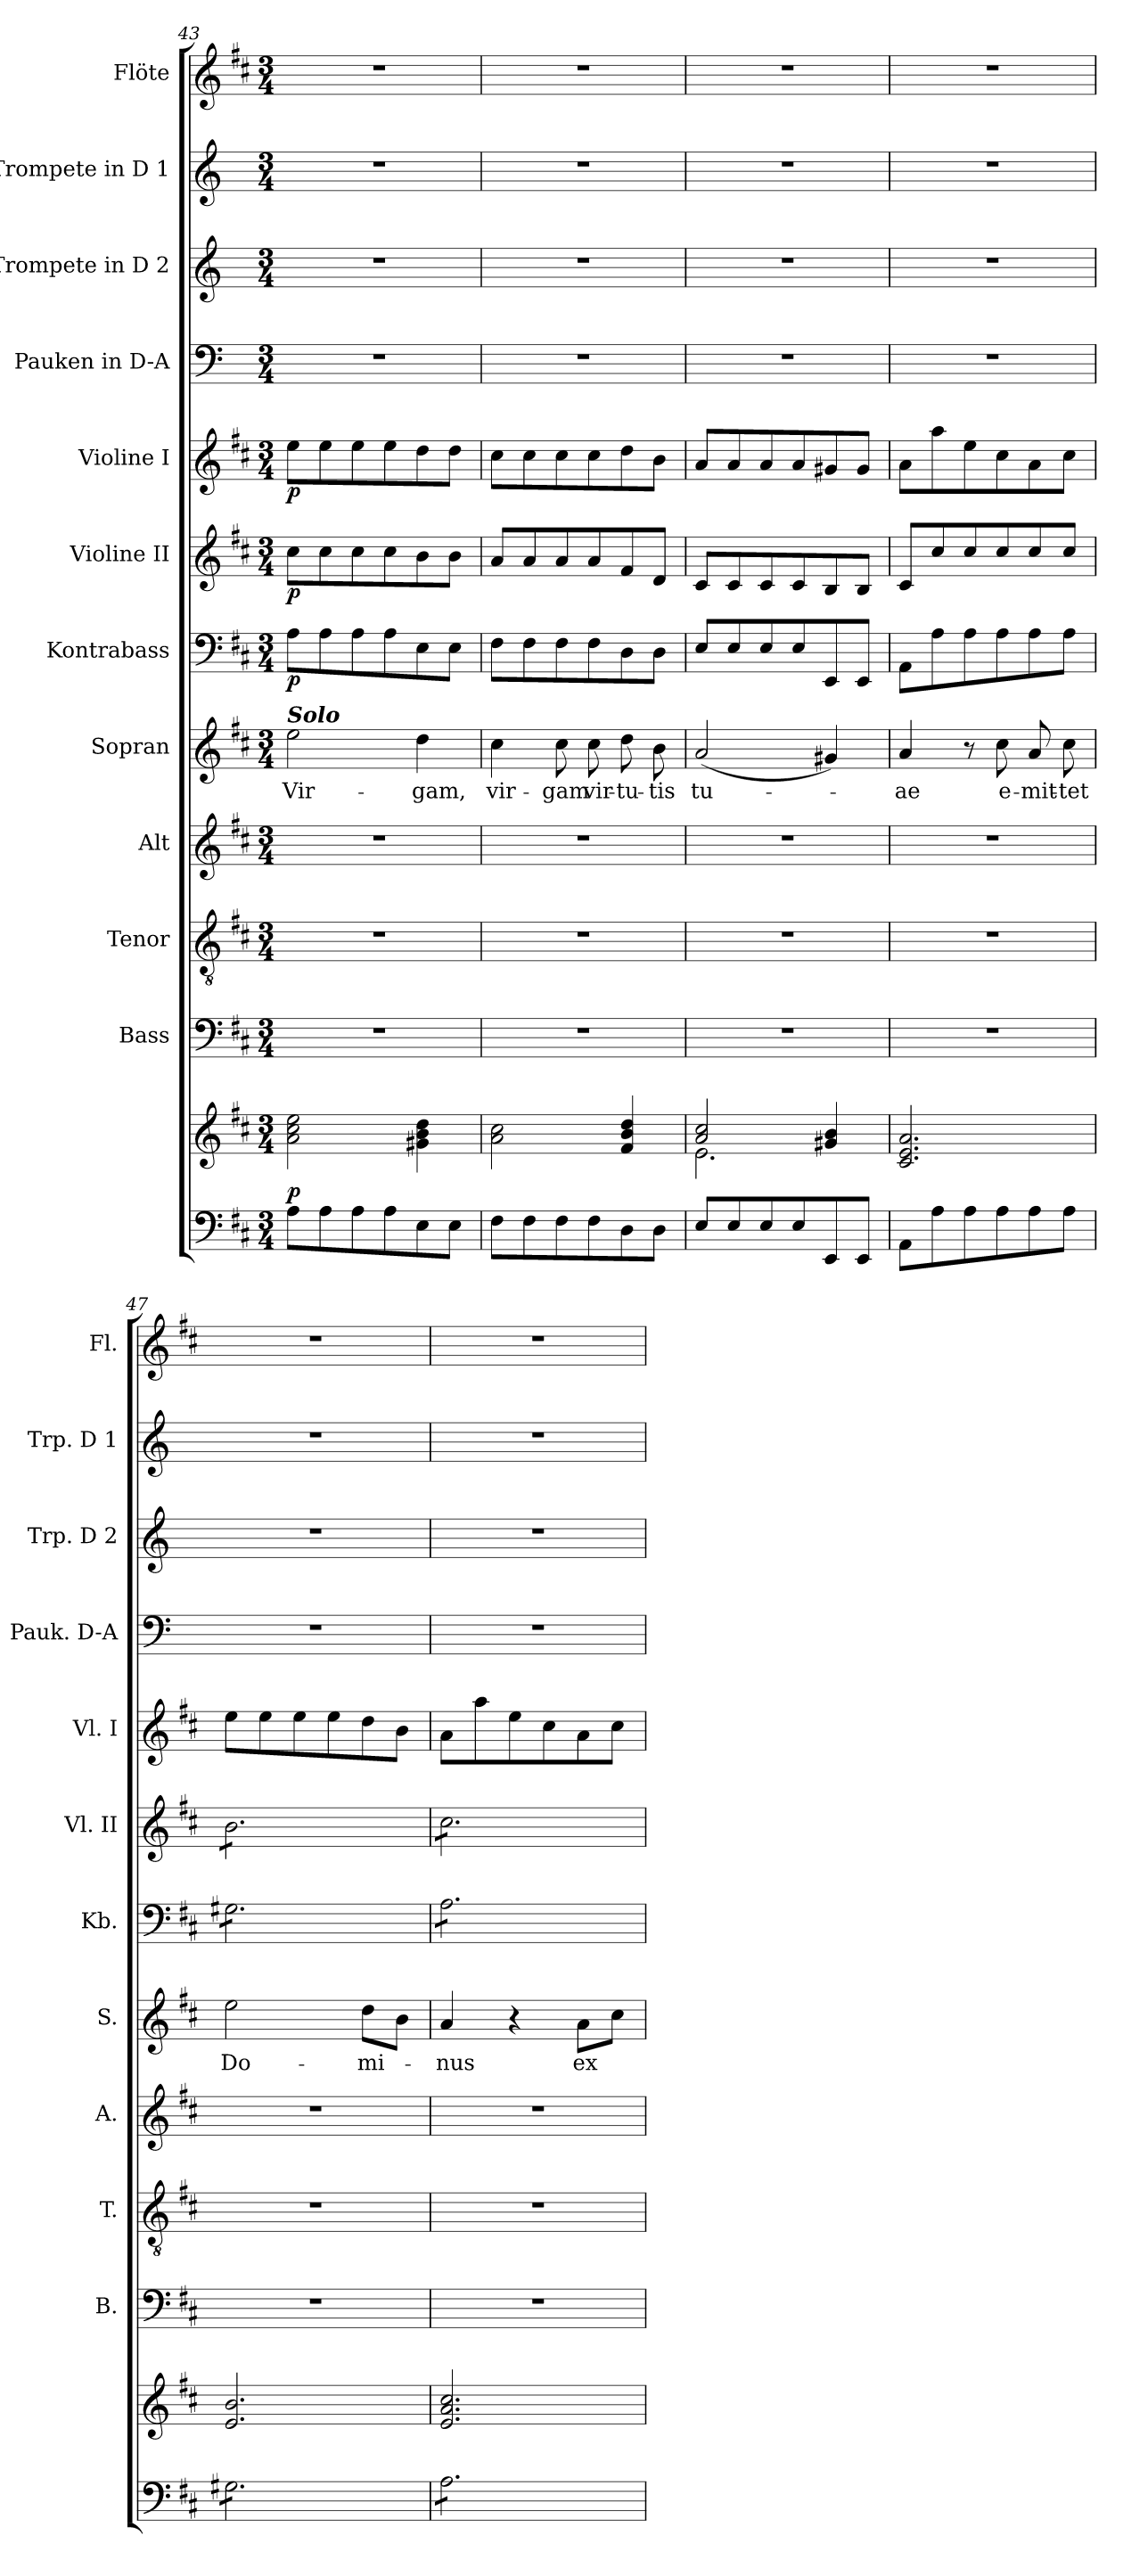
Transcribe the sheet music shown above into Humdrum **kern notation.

**kern	**kern	**dynam	**kern	**kern	**kern	**kern	**text	**kern	**dynam	**kern	**dynam	**kern	**dynam	**kern	**kern	**kern	**kern
*part12	*part12	*part12	*part11	*part10	*part9	*part8	*part8	*part7	*part7	*part6	*part6	*part5	*part5	*part4	*part3	*part2	*part1
*staff13	*staff12	*staff12/13	*staff11	*staff10	*staff9	*staff8	*staff8	*staff7	*staff7	*staff6	*staff6	*staff5	*staff5	*staff4	*staff3	*staff2	*staff1
*	*	*	*I"Bass	*I"Tenor	*I"Alt	*I"Sopran	*	*I"Kontrabass	*	*I"Violine II	*	*I"Violine I	*	*I"Pauken in D-A	*I"Trompete in D 2	*I"Trompete in D 1	*I"Flöte
*	*	*	*I'B.	*I'T.	*I'A.	*I'S.	*	*I'Kb.	*	*I'Vl. II	*	*I'Vl. I	*	*I'Pauk. D-A	*I'Trp. D 2	*I'Trp. D 1	*I'Fl.
*clefF4	*clefG2	*	*clefF4	*clefGv2	*clefG2	*clefG2	*	*clefF4	*	*clefG2	*	*clefG2	*	*clefF4	*clefG2	*clefG2	*clefG2
*	*	*	*	*	*	*	*	*ITrd7c12	*	*	*	*	*	*ITrd-1c-2	*ITrd-1c-2	*ITrd-1c-2	*
*k[f#c#]	*k[f#c#]	*	*k[f#c#]	*k[f#c#]	*k[f#c#]	*k[f#c#]	*	*k[f#c#]	*	*k[f#c#]	*	*k[f#c#]	*	*k[f#c#]	*k[f#c#]	*k[f#c#]	*k[f#c#]
*D:	*D:	*	*D:	*D:	*D:	*D:	*	*D:	*	*D:	*	*D:	*	*D:	*D:	*D:	*D:
*M3/4	*M3/4	*	*M3/4	*M3/4	*M3/4	*M3/4	*	*M3/4	*	*M3/4	*	*M3/4	*	*M3/4	*M3/4	*M3/4	*M3/4
=43	=43	=43	=43	=43	=43	=43	=43	=43	=43	=43	=43	=43	=43	=43	=43	=43	=43
!	!	!	!	!	!	!LO:TX:a:Bi:t=Solo	!	!	!	!	!	!	!	!	!	!	!
!	!	!LO:DY:a=2	!	!	!	!	!LO:LY:b	!	!LO:DY:b	!	!LO:DY:b	!	!LO:DY:b	!	!	!	!
8A\L	2a\ 2cc#\ 2ee\	p	2.r	2.r	2.r	2ee\	Vir-	8AA\L	p	8cc#\L	p	8ee\L	p	2.r	2.r	2.r	2.r
8A\	.	.	.	.	.	.	.	8AA\	.	8cc#\	.	8ee\	.	.	.	.	.
8A\	.	.	.	.	.	.	.	8AA\	.	8cc#\	.	8ee\	.	.	.	.	.
8A\	.	.	.	.	.	.	.	8AA\	.	8cc#\	.	8ee\	.	.	.	.	.
!	!	!	!	!	!	!	!LO:LY:b	!	!	!	!	!	!	!	!	!	!
8E\	4g#X\ 4b\ 4dd\	.	.	.	.	4dd\	-gam,	8EE\	.	8b\	.	8dd\	.	.	.	.	.
8E\J	.	.	.	.	.	.	.	8EE\J	.	8b\J	.	8dd\J	.	.	.	.	.
=44	=44	=44	=44	=44	=44	=44	=44	=44	=44	=44	=44	=44	=44	=44	=44	=44	=44
!	!	!	!	!	!	!	!LO:LY:b	!	!	!	!	!	!	!	!	!	!
8F#\L	2a\ 2cc#\	.	2.r	2.r	2.r	4cc#\	vir-	8FF#\L	.	8a/L	.	8cc#\L	.	2.r	2.r	2.r	2.r
8F#\	.	.	.	.	.	.	.	8FF#\	.	8a/	.	8cc#\	.	.	.	.	.
!	!	!	!	!	!	!	!LO:LY:b	!	!	!	!	!	!	!	!	!	!
8F#\	.	.	.	.	.	8cc#\	-gam	8FF#\	.	8a/	.	8cc#\	.	.	.	.	.
!	!	!	!	!	!	!	!LO:LY:b	!	!	!	!	!	!	!	!	!	!
8F#\	.	.	.	.	.	8cc#\	vir-	8FF#\	.	8a/	.	8cc#\	.	.	.	.	.
!	!	!	!	!	!	!	!LO:LY:b	!	!	!	!	!	!	!	!	!	!
8D\	4f#/ 4b/ 4dd/	.	.	.	.	8dd\	-tu-	8DD\	.	8f#/	.	8dd\	.	.	.	.	.
!	!	!	!	!	!	!	!LO:LY:b	!	!	!	!	!	!	!	!	!	!
8D\J	.	.	.	.	.	8b\	-tis	8DD\J	.	8d/J	.	8b\J	.	.	.	.	.
!!LO:PB:g=z
=45	=45	=45	=45	=45	=45	=45	=45	=45	=45	=45	=45	=45	=45	=45	=45	=45	=45
*	*^	*	*	*	*	*	*	*	*	*	*	*	*	*	*	*	*
!	!	!	!	!	!	!	!	!LO:LY:b	!	!	!	!	!	!	!	!	!	!
8E/L	2a/ 2cc#/	2.e\	.	2.r	2.r	2.r	(<2a/	tu-	8EE/L	.	8c#/L	.	8a/L	.	2.r	2.r	2.r	2.r
8E/	.	.	.	.	.	.	.	.	8EE/	.	8c#/	.	8a/	.	.	.	.	.
8E/	.	.	.	.	.	.	.	.	8EE/	.	8c#/	.	8a/	.	.	.	.	.
8E/	.	.	.	.	.	.	.	.	8EE/	.	8c#/	.	8a/	.	.	.	.	.
8EE/	4g#X/ 4b/	.	.	.	.	.	4g#X/)	.	8EEE/	.	8B/	.	8g#X/	.	.	.	.	.
8EE/J	.	.	.	.	.	.	.	.	8EEE/J	.	8B/J	.	8g#/J	.	.	.	.	.
*	*v	*v	*	*	*	*	*	*	*	*	*	*	*	*	*	*	*	*
=46	=46	=46	=46	=46	=46	=46	=46	=46	=46	=46	=46	=46	=46	=46	=46	=46	=46
!	!	!	!	!	!	!	!LO:LY:b	!	!	!	!	!	!	!	!	!	!
8AA\L	2.c#/ 2.e/ 2.a/	.	2.r	2.r	2.r	4a/	-ae	8AAA\L	.	8c#/L	.	8a\L	.	2.r	2.r	2.r	2.r
8A\	.	.	.	.	.	.	.	8AA\	.	8cc#/	.	8aa\	.	.	.	.	.
8A\	.	.	.	.	.	8r	.	8AA\	.	8cc#/	.	8ee\	.	.	.	.	.
!	!	!	!	!	!	!	!LO:LY:b	!	!	!	!	!	!	!	!	!	!
8A\	.	.	.	.	.	8cc#\	e-	8AA\	.	8cc#/	.	8cc#\	.	.	.	.	.
!	!	!	!	!	!	!	!LO:LY:b	!	!	!	!	!	!	!	!	!	!
8A\	.	.	.	.	.	8a/	-mit-	8AA\	.	8cc#/	.	8a\	.	.	.	.	.
!	!	!	!	!	!	!	!LO:LY:b	!	!	!	!	!	!	!	!	!	!
8A\J	.	.	.	.	.	8cc#\	-tet	8AA\J	.	8cc#/J	.	8cc#\J	.	.	.	.	.
=47	=47	=47	=47	=47	=47	=47	=47	=47	=47	=47	=47	=47	=47	=47	=47	=47	=47
!	!	!	!	!	!	!	!LO:LY:b	!	!	!	!	!	!	!	!	!	!
*tremolo	*	*	*	*	*	*	*	*	*	*	*	*	*	*	*	*	*
*	*	*	*	*	*	*	*	*tremolo	*	*	*	*	*	*	*	*	*
*	*	*	*	*	*	*	*	*	*	*tremolo	*	*	*	*	*	*	*
8G#X\L	2.e/ 2.b/	.	2.r	2.r	2.r	2ee\	Do-	8GG#X\L	.	8b\L	.	8ee\L	.	2.r	2.r	2.r	2.r
8G#X\	.	.	.	.	.	.	.	8GG#X\	.	8b\	.	8ee\	.	.	.	.	.
8G#X\	.	.	.	.	.	.	.	8GG#X\	.	8b\	.	8ee\	.	.	.	.	.
8G#X\	.	.	.	.	.	.	.	8GG#X\	.	8b\	.	8ee\	.	.	.	.	.
!	!	!	!	!	!	!	!LO:LY:b	!	!	!	!	!	!	!	!	!	!
8G#X\	.	.	.	.	.	8dd\L	-mi-	8GG#X\	.	8b\	.	8dd\	.	.	.	.	.
8G#X\J	.	.	.	.	.	8b\J	.	8GG#X\J	.	8b\J	.	8b\J	.	.	.	.	.
=48	=48	=48	=48	=48	=48	=48	=48	=48	=48	=48	=48	=48	=48	=48	=48	=48	=48
!	!	!	!	!	!	!	!LO:LY:b	!	!	!	!	!	!	!	!	!	!
8A\L	2.e/ 2.a/ 2.cc#/	.	2.r	2.r	2.r	4a/	-nus	8AA\L	.	8cc#\L	.	8a\L	.	2.r	2.r	2.r	2.r
8A\	.	.	.	.	.	.	.	8AA\	.	8cc#\	.	8aa\	.	.	.	.	.
8A\	.	.	.	.	.	4r	.	8AA\	.	8cc#\	.	8ee\	.	.	.	.	.
8A\	.	.	.	.	.	.	.	8AA\	.	8cc#\	.	8cc#\	.	.	.	.	.
!	!	!	!	!	!	!	!LO:LY:b	!	!	!	!	!	!	!	!	!	!
8A\	.	.	.	.	.	8a\L	ex	8AA\	.	8cc#\	.	8a\	.	.	.	.	.
8A\J	.	.	.	.	.	8cc#\J	.	8AA\J	.	8cc#\J	.	8cc#\J	.	.	.	.	.
*	*	*	*	*	*	*	*	*	*	*Xtremolo	*	*	*	*	*	*	*
*	*	*	*	*	*	*	*	*Xtremolo	*	*	*	*	*	*	*	*	*
*Xtremolo	*	*	*	*	*	*	*	*	*	*	*	*	*	*	*	*	*
=	=	=	=	=	=	=	=	=	=	=	=	=	=	=	=	=	=
*-	*-	*-	*-	*-	*-	*-	*-	*-	*-	*-	*-	*-	*-	*-	*-	*-	*-
